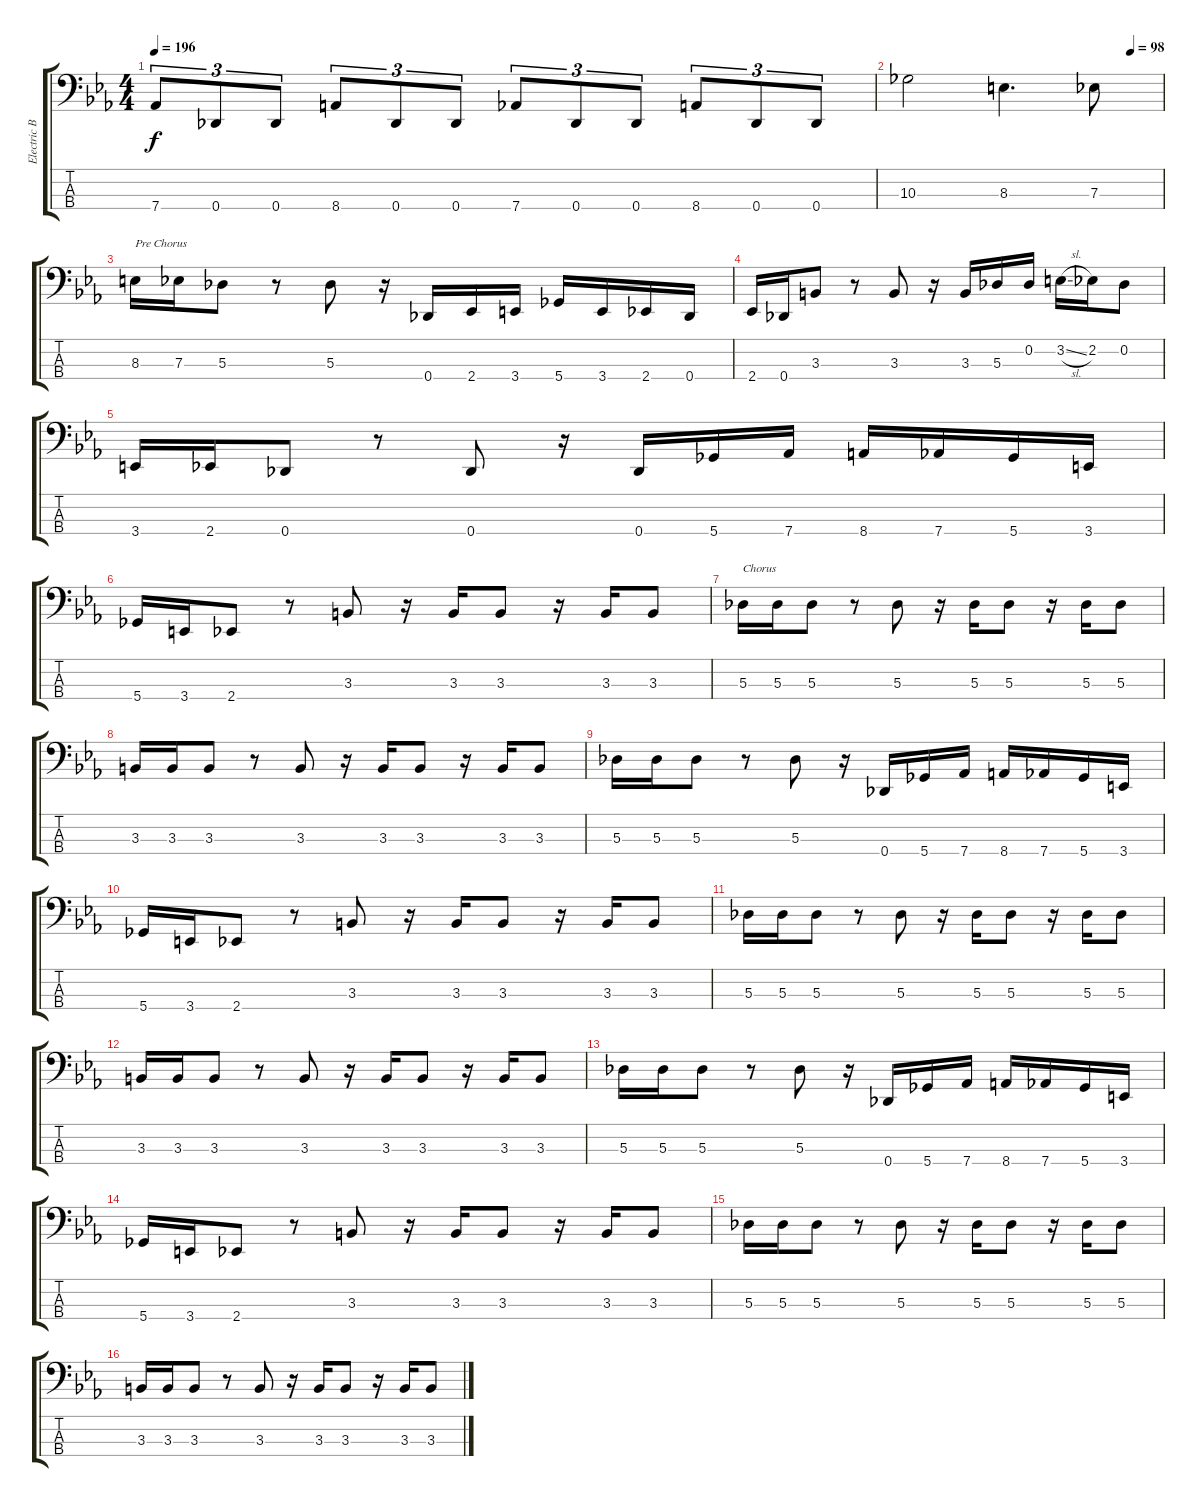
\track ("Electric Bass" "Electric B") {instrument electricbassfinger}
\staff {score tabs}
\tuning (Gb2 Db2 Ab1 Db1) {hide}
\ts (4 4)
\tempo 196
\clef f4
\ks cminor
7.4.8{tu (3 2) dy f} 0.4.8{tu (3 2)} 0.4.8{tu (3 2)} 8.4.8{tu (3 2)} 0.4.8{tu (3 2)} 0.4.8{tu (3 2)} 7.4.8{tu (3 2)} 0.4.8{tu (3 2)} 0.4.8{tu (3 2)} 8.4.8{tu (3 2)} 0.4.8{tu (3 2)} 0.4.8{tu (3 2)} |
\tempo (98 0.875)
10.3.2 8.3.4{d} 7.3.8 |
8.3.16{txt "Pre Chorus"} 7.3.16 5.3.8 r.8 5.3.8 r.16 0.4.16 2.4.16 3.4.16 5.4.16 3.4.16 2.4.16 0.4.16 |
2.4.16 0.4.16 3.3.8 r.8 3.3.8 r.16 3.3.16 5.3.16 0.2.16 3.2{sl}.16 2.2.16 0.2.8 |
3.4.16 2.4.16 0.4.8 r.8 0.4.8 r.16 0.4.16 5.4.16 7.4.16 8.4.16 7.4.16 5.4.16 3.4.16 |
5.4.16 3.4.16 2.4.8 r.8 3.3.8 r.16 3.3.16 3.3.8 r.16 3.3.16 3.3.8 |
5.3.16{txt "Chorus"} 5.3.16 5.3.8 r.8 5.3.8 r.16 5.3.16 5.3.8 r.16 5.3.16 5.3.8 |
3.3.16 3.3.16 3.3.8 r.8 3.3.8 r.16 3.3.16 3.3.8 r.16 3.3.16 3.3.8 |
5.3.16 5.3.16 5.3.8 r.8 5.3.8 r.16 0.4.16 5.4.16 7.4.16 8.4.16 7.4.16 5.4.16 3.4.16 |
5.4.16 3.4.16 2.4.8 r.8 3.3.8 r.16 3.3.16 3.3.8 r.16 3.3.16 3.3.8 |
5.3.16 5.3.16 5.3.8 r.8 5.3.8 r.16 5.3.16 5.3.8 r.16 5.3.16 5.3.8 |
3.3.16 3.3.16 3.3.8 r.8 3.3.8 r.16 3.3.16 3.3.8 r.16 3.3.16 3.3.8 |
5.3.16 5.3.16 5.3.8 r.8 5.3.8 r.16 0.4.16 5.4.16 7.4.16 8.4.16 7.4.16 5.4.16 3.4.16 |
5.4.16 3.4.16 2.4.8 r.8 3.3.8 r.16 3.3.16 3.3.8 r.16 3.3.16 3.3.8 |
5.3.16 5.3.16 5.3.8 r.8 5.3.8 r.16 5.3.16 5.3.8 r.16 5.3.16 5.3.8 |
3.3.16 3.3.16 3.3.8 r.8 3.3.8 r.16 3.3.16 3.3.8 r.16 3.3.16 3.3.8
